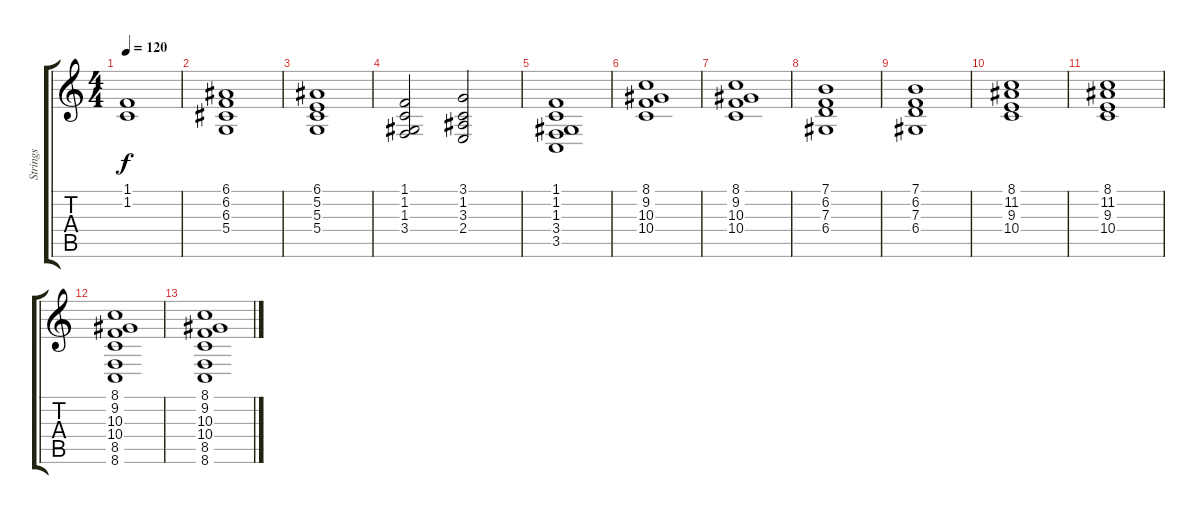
\track ("Strings" "Strings") {instrument synthstrings1}
\staff {score tabs}
\tuning (E4 B3 G3 D3 A2 E2) {hide}
\ts (4 4)
\tempo 120
\clef g2
\ks c
(1.1 1.2).1{dy f} |
(6.1 6.2 6.3 5.4).1 |
(6.1 5.2 5.3 5.4).1 |
(1.1 1.2 1.3 3.4).2 (3.1 1.2 3.3 2.4).2 |
(1.1 1.2 1.3 3.4 3.5).1 |
(8.1 9.2 10.3 10.4).1 |
(8.1 9.2 10.3 10.4).1 |
(7.1 6.2 7.3 6.4).1 |
(7.1 6.2 7.3 6.4).1 |
(8.1 11.2 9.3 10.4).1 |
(8.1 11.2 9.3 10.4).1 |
(8.1 9.2 10.3 10.4 8.5 8.6).1 |
(8.1 9.2 10.3 10.4 8.5 8.6).1{volume 2}
